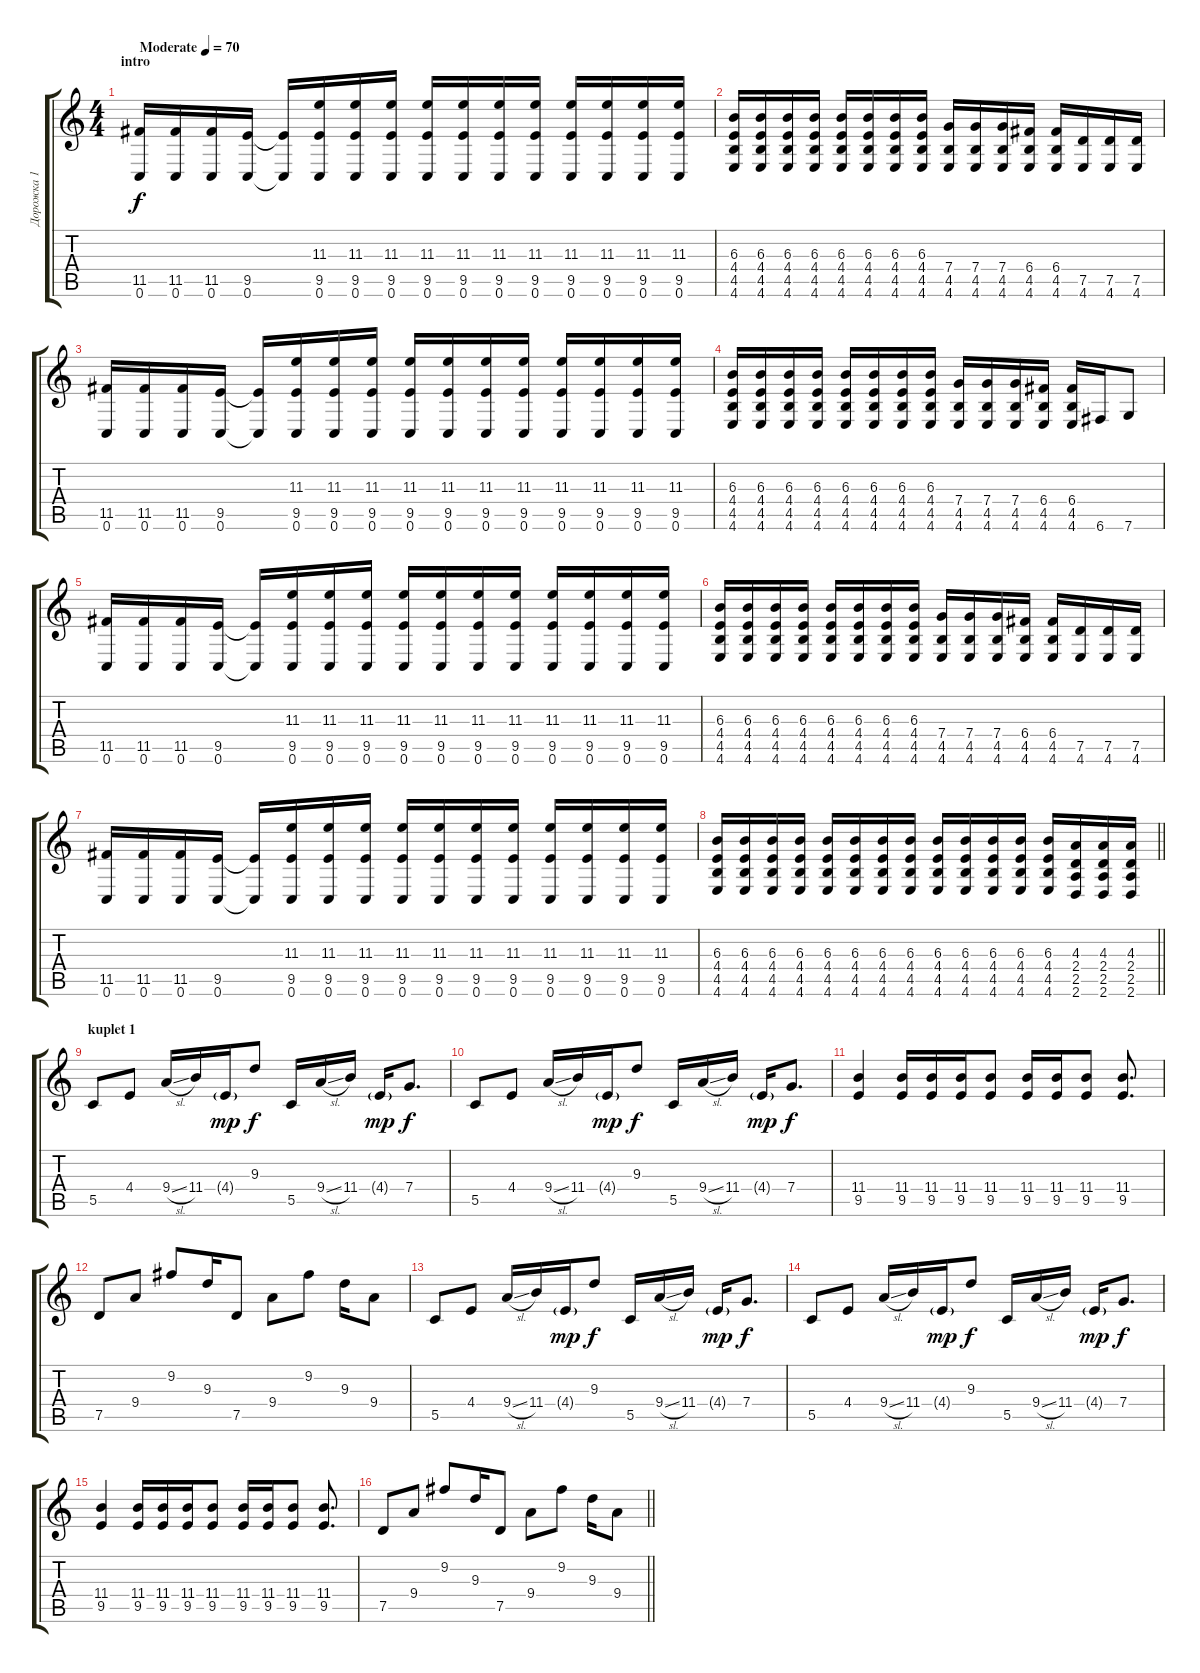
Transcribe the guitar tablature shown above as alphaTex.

\track ("Дорожка 1" "Дорожка 1") {instrument overdrivenguitar}
\staff {score tabs}
\tuning (D4 A3 F3 C3 G2 C2) {hide}
\ts (4 4)
\section ("" "intro")
\tempo (70 "Moderate")
\clef g2
\ks c
(11.5 0.6).16{dy f instrument overdrivenguitar} (11.5 0.6).16 (11.5 0.6).16 (9.5 0.6).16 (9.5{t} 0.6{t}).16 (11.3 9.5 0.6).16 (11.3 9.5 0.6).16 (11.3 9.5 0.6).16 (11.3 9.5 0.6).16 (11.3 9.5 0.6).16 (11.3 9.5 0.6).16 (11.3 9.5 0.6).16 (11.3 9.5 0.6).16 (11.3 9.5 0.6).16 (11.3 9.5 0.6).16 (11.3 9.5 0.6).16 |
(6.3 4.4 4.5 4.6).16 (6.3 4.4 4.5 4.6).16 (6.3 4.4 4.5 4.6).16 (6.3 4.4 4.5 4.6).16 (6.3 4.4 4.5 4.6).16 (6.3 4.4 4.5 4.6).16 (6.3 4.4 4.5 4.6).16 (6.3 4.4 4.5 4.6).16 (7.4 4.5 4.6).16 (7.4 4.5 4.6).16 (7.4 4.5 4.6).16 (6.4 4.5 4.6).16 (6.4 4.5 4.6).16 (7.5 4.6).16 (7.5 4.6).16 (7.5 4.6).16 |
(11.5 0.6).16 (11.5 0.6).16 (11.5 0.6).16 (9.5 0.6).16 (9.5{t} 0.6{t}).16 (11.3 9.5 0.6).16 (11.3 9.5 0.6).16 (11.3 9.5 0.6).16 (11.3 9.5 0.6).16 (11.3 9.5 0.6).16 (11.3 9.5 0.6).16 (11.3 9.5 0.6).16 (11.3 9.5 0.6).16 (11.3 9.5 0.6).16 (11.3 9.5 0.6).16 (11.3 9.5 0.6).16 |
(6.3 4.4 4.5 4.6).16 (6.3 4.4 4.5 4.6).16 (6.3 4.4 4.5 4.6).16 (6.3 4.4 4.5 4.6).16 (6.3 4.4 4.5 4.6).16 (6.3 4.4 4.5 4.6).16 (6.3 4.4 4.5 4.6).16 (6.3 4.4 4.5 4.6).16 (7.4 4.5 4.6).16 (7.4 4.5 4.6).16 (7.4 4.5 4.6).16 (6.4 4.5 4.6).16 (6.4 4.5 4.6).16 6.6.16 7.6.8 |
(11.5 0.6).16 (11.5 0.6).16 (11.5 0.6).16 (9.5 0.6).16 (9.5{t} 0.6{t}).16 (11.3 9.5 0.6).16 (11.3 9.5 0.6).16 (11.3 9.5 0.6).16 (11.3 9.5 0.6).16 (11.3 9.5 0.6).16 (11.3 9.5 0.6).16 (11.3 9.5 0.6).16 (11.3 9.5 0.6).16 (11.3 9.5 0.6).16 (11.3 9.5 0.6).16 (11.3 9.5 0.6).16 |
(6.3 4.4 4.5 4.6).16 (6.3 4.4 4.5 4.6).16 (6.3 4.4 4.5 4.6).16 (6.3 4.4 4.5 4.6).16 (6.3 4.4 4.5 4.6).16 (6.3 4.4 4.5 4.6).16 (6.3 4.4 4.5 4.6).16 (6.3 4.4 4.5 4.6).16 (7.4 4.5 4.6).16 (7.4 4.5 4.6).16 (7.4 4.5 4.6).16 (6.4 4.5 4.6).16 (6.4 4.5 4.6).16 (7.5 4.6).16 (7.5 4.6).16 (7.5 4.6).16 |
(11.5 0.6).16 (11.5 0.6).16 (11.5 0.6).16 (9.5 0.6).16 (9.5{t} 0.6{t}).16 (11.3 9.5 0.6).16 (11.3 9.5 0.6).16 (11.3 9.5 0.6).16 (11.3 9.5 0.6).16 (11.3 9.5 0.6).16 (11.3 9.5 0.6).16 (11.3 9.5 0.6).16 (11.3 9.5 0.6).16 (11.3 9.5 0.6).16 (11.3 9.5 0.6).16 (11.3 9.5 0.6).16 |
\barLineRight lightlight
(6.3 4.4 4.5 4.6).16 (6.3 4.4 4.5 4.6).16 (6.3 4.4 4.5 4.6).16 (6.3 4.4 4.5 4.6).16 (6.3 4.4 4.5 4.6).16 (6.3 4.4 4.5 4.6).16 (6.3 4.4 4.5 4.6).16 (6.3 4.4 4.5 4.6).16 (6.3 4.4 4.5 4.6).16 (6.3 4.4 4.5 4.6).16 (6.3 4.4 4.5 4.6).16 (6.3 4.4 4.5 4.6).16 (6.3 4.4 4.5 4.6).16 (4.3 2.4 2.5 2.6).16 (4.3 2.4 2.5 2.6).16 (4.3 2.4 2.5 2.6).16 |
\section ("" "kuplet 1")
5.5.8 4.4.8 9.4{sl}.16 11.4.16 4.4{g}.16{dy mp} 9.3.8{dy f} 5.5.16 9.4{sl}.16 11.4.16 4.4{g}.16{dy mp} 7.4.8{d dy f} |
5.5.8 4.4.8 9.4{sl}.16 11.4.16 4.4{g}.16{dy mp} 9.3.8{dy f} 5.5.16 9.4{sl}.16 11.4.16 4.4{g}.16{dy mp} 7.4.8{d dy f} |
(11.4 9.5).4 (11.4 9.5).16 (11.4 9.5).16 (11.4 9.5).16 (11.4 9.5).8 (11.4 9.5).16 (11.4 9.5).16 (11.4 9.5).8 (11.4 9.5).8{d} |
7.5.8 9.4.8 9.2.8 9.3.16 7.5.8 9.4.8 9.2.8 9.3.16 9.4.8 |
5.5.8 4.4.8 9.4{sl}.16 11.4.16 4.4{g}.16{dy mp} 9.3.8{dy f} 5.5.16 9.4{sl}.16 11.4.16 4.4{g}.16{dy mp} 7.4.8{d dy f} |
5.5.8 4.4.8 9.4{sl}.16 11.4.16 4.4{g}.16{dy mp} 9.3.8{dy f} 5.5.16 9.4{sl}.16 11.4.16 4.4{g}.16{dy mp} 7.4.8{d dy f} |
(11.4 9.5).4 (11.4 9.5).16 (11.4 9.5).16 (11.4 9.5).16 (11.4 9.5).8 (11.4 9.5).16 (11.4 9.5).16 (11.4 9.5).8 (11.4 9.5).8{d} |
\barLineRight lightlight
7.5.8 9.4.8 9.2.8 9.3.16 7.5.8 9.4.8 9.2.8 9.3.16 9.4.8
